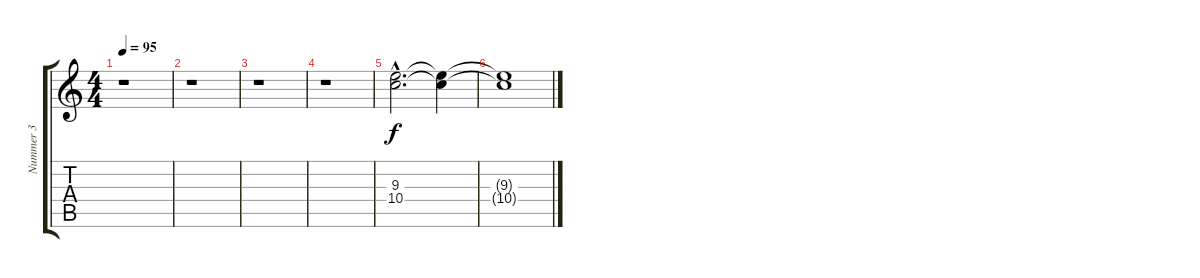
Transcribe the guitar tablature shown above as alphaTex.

\track ("Nummer 3" "Nummer 3") {instrument electricguitarclean}
\staff {score tabs}
\tuning (E4 B3 G3 D3 A2 E2) {hide}
\ts (4 4)
\tempo 95
\clef g2
\ks c
r.1{dy f} |
r.1 |
r.1 |
r.1 |
(9.3{hac} 10.4{hac}).2{d volume 10 instrument electricguitarclean} (9.3{t} 10.4{t}).4 |
(9.3{t} 10.4{t}).1
